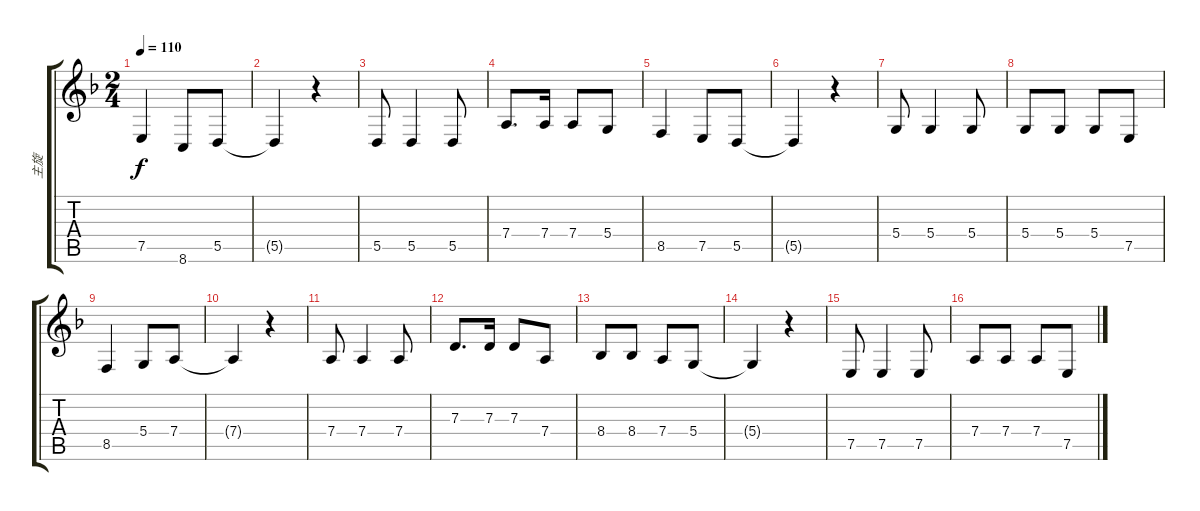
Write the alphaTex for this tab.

\track ("主旋" "主旋") {instrument tangoaccordion}
\staff {score tabs}
\tuning (E4 B3 G3 D3 A2 E2) {hide}
\ts (2 4)
\tempo 110
\clef g2
\ks dminor
7.5.4{dy f} 8.6.8 5.5.8 |
5.5{t}.4 r.4 |
5.5.8 5.5.4 5.5.8 |
7.4.8{d} 7.4.16 7.4.8 5.4.8 |
8.5.4 7.5.8 5.5.8 |
5.5{t}.4 r.4 |
5.4.8 5.4.4 5.4.8 |
5.4.8 5.4.8 5.4.8 7.5.8 |
8.5.4 5.4.8 7.4.8 |
7.4{t}.4 r.4 |
7.4.8 7.4.4 7.4.8 |
7.3.8{d} 7.3.16 7.3.8 7.4.8 |
8.4.8 8.4.8 7.4.8 5.4.8 |
5.4{t}.4 r.4 |
7.5.8 7.5.4 7.5.8 |
7.4.8 7.4.8 7.4.8 7.5.8
